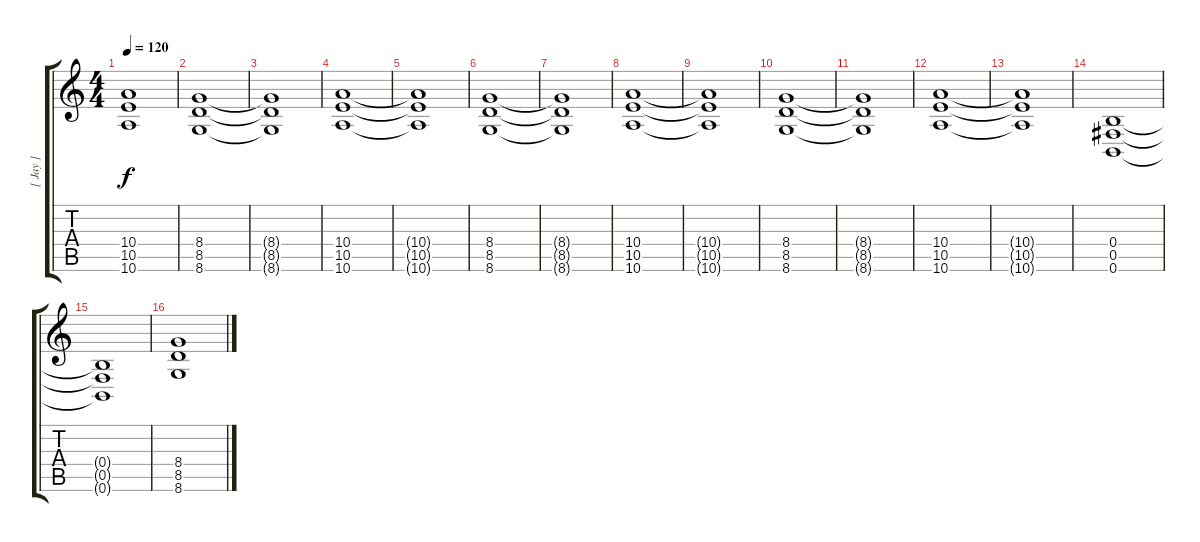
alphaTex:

\track ("[ Jay ]" "[ Jay ]") {instrument distortionguitar}
\staff {score tabs}
\tuning (Db4 Ab3 E3 B2 Gb2 B1) {hide}
\ts (4 4)
\tempo 120
\clef g2
\ks c
(10.4{t} 10.5{t} 10.6{t}).1{dy f} |
(8.4 8.5 8.6).1{volume 13} |
(8.4{t} 8.5{t} 8.6{t}).1 |
(10.4 10.5 10.6).1 |
(10.4{t} 10.5{t} 10.6{t}).1 |
(8.4 8.5 8.6).1{volume 13} |
(8.4{t} 8.5{t} 8.6{t}).1 |
(10.4 10.5 10.6).1 |
(10.4{t} 10.5{t} 10.6{t}).1 |
(8.4 8.5 8.6).1{volume 13} |
(8.4{t} 8.5{t} 8.6{t}).1 |
(10.4 10.5 10.6).1 |
(10.4{t} 10.5{t} 10.6{t}).1 |
(0.4 0.5 0.6).1 |
(0.4{t} 0.5{t} 0.6{t}).1 |
(8.4 8.5 8.6).1
